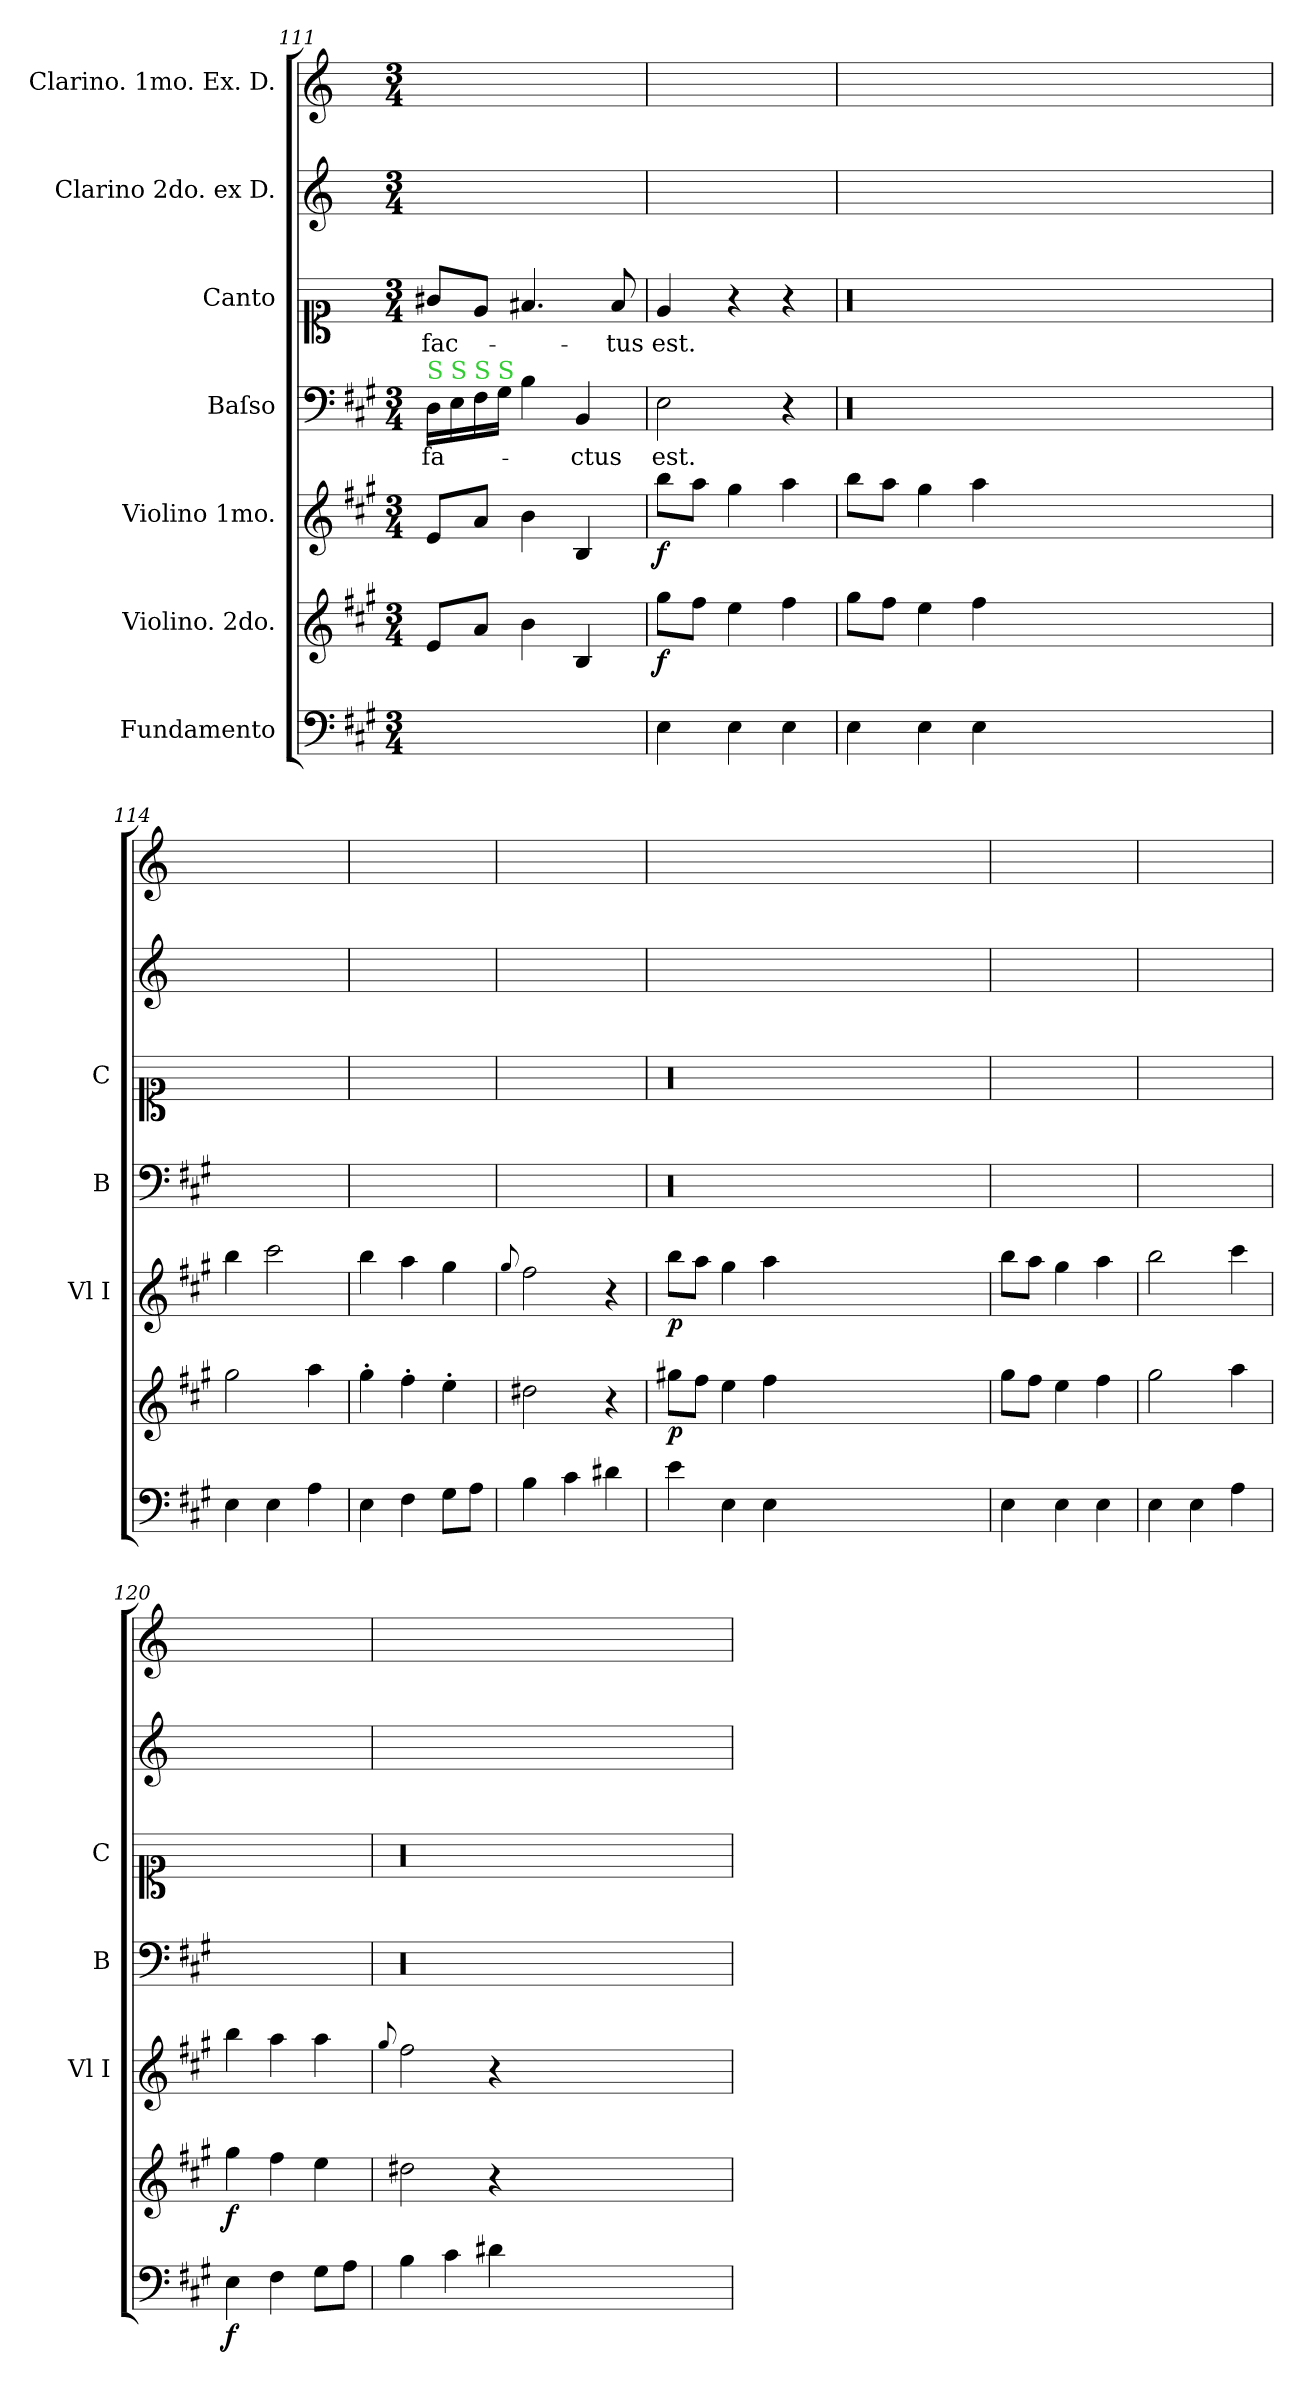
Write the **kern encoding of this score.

**kern	**dynam	**kern	**dynam	**kern	**dynam	**kern	**text	**kern	**text	**kern	**kern
*part7	*part7	*part6	*part6	*part5	*part5	*part4	*part4	*part3	*part3	*part2	*part1
*staff7	*staff7	*staff6	*staff6	*staff5	*staff5	*staff4	*staff4	*staff3	*staff3	*staff2	*staff1
*I"Fundamento	*	*I"Violino. 2do.	*	*I"Violino 1mo.	*	*I"Baſso	*	*I"Canto	*	*I"Clarino 2do. ex D.	*I"Clarino. 1mo. Ex. D.
*	*	*	*	*I'Vl I	*	*I'B	*	*I'C	*	*	*
*clefF4	*	*clefG2	*	*clefG2	*	*clefF4	*	*clefC1	*	*clefG2	*clefG2
*	*	*	*	*	*	*	*	*	*	*ITrd-1c-2	*ITrd-1c-2
*k[f#c#g#]	*	*k[f#c#g#]	*	*k[f#c#g#]	*	*k[f#c#g#]	*	*	*	*k[f#c#]	*k[f#c#]
*M3/4	*	*M3/4	*	*M3/4	*	*M3/4	*	*M3/4	*	*M3/4	*M3/4
=111	=111	=111	=111	=111	=111	=111	=111	=111	=111	=111	=111
!	!	!	!	!	!	!LO:TX:a:color=limegreen:t=S	!	!	!	!	!
2.ryy	.	8e/L	.	8e/L	.	16D\LL	fa-	8g#/L	fac-	2.ryy	2.ryy
!	!	!	!	!	!	!LO:TX:a:color=limegreen:t=S	!	!	!	!	!
.	.	.	.	.	.	16E\	.	.	.	.	.
!	!	!	!	!	!	!LO:TX:a:color=limegreen:t=S	!	!	!	!	!
.	.	8a/J	.	8a/J	.	16F#\	.	8e/J	.	.	.
!	!	!	!	!	!	!LO:TX:a:color=limegreen:t=S	!	!	!	!	!
.	.	.	.	.	.	16G#\JJ	.	.	.	.	.
.	.	4b\	.	4b\	.	4B\	.	4.f#/	.	.	.
.	.	4B/	.	4B/	.	4BB/	-ctus	.	.	.	.
.	.	.	.	.	.	.	.	8f#/	-tus	.	.
=112	=112	=112	=112	=112	=112	=112	=112	=112	=112	=112	=112
!	!	!	!	!	!LO:DY:b	!	!	!	!	!	!
4E\	.	8gg#\L	f	8bb\L	f	2E\	est.	4e/	est.	2.ryy	2.ryy
.	.	8ff#\J	.	8aa\J	.	.	.	.	.	.	.
4E\	.	4ee\	.	4gg#\	.	.	.	4r	.	.	.
4E\	.	4ff#\	.	4aa\	.	4r	.	4r	.	.	.
=113	=113	=113	=113	=113	=113	=113	=113	=113	=113	=113	=113
!	!	!	!	!	!	!LO:N:vis=00	!	!LO:N:vis=00	!	!	!
4E\	.	8gg#\L	.	8bb\L	.	0.r	.	0.r	.	2.ryy	2.ryy
.	.	8ff#\J	.	8aa\J	.	.	.	.	.	.	.
4E\	.	4ee\	.	4gg#\	.	.	.	.	.	.	.
4E\	.	4ff#\	.	4aa\	.	.	.	.	.	.	.
0ryy	.	0ryy	.	0ryy	.	.	.	.	.	0ryy	0ryy
4ryy	.	4ryy	.	4ryy	.	.	.	.	.	4ryy	4ryy
=114	=114	=114	=114	=114	=114	=114	=114	=114	=114	=114	=114
4E\	.	2gg#\	.	4bb\	.	2.ryy	.	2.ryy	.	2.ryy	2.ryy
4E\	.	.	.	2ccc#\	.	.	.	.	.	.	.
4A\	.	4aa\	.	.	.	.	.	.	.	.	.
=115	=115	=115	=115	=115	=115	=115	=115	=115	=115	=115	=115
4E\	.	4gg#'\	.	4bb\	.	2.ryy	.	2.ryy	.	2.ryy	2.ryy
4F#\	.	4ff#'\	.	4aa\	.	.	.	.	.	.	.
8G#\L	.	4ee'\	.	4gg#\	.	.	.	.	.	.	.
8A\J	.	.	.	.	.	.	.	.	.	.	.
=116	=116	=116	=116	=116	=116	=116	=116	=116	=116	=116	=116
.	.	.	.	8qqgg#/	.	.	.	.	.	.	.
4B\	.	2dd#X\	.	2ff#\	.	2.ryy	.	2.ryy	.	2.ryy	2.ryy
4c#\	.	.	.	.	.	.	.	.	.	.	.
4d#X\	.	4r	.	4r	.	.	.	.	.	.	.
=117	=117	=117	=117	=117	=117	=117	=117	=117	=117	=117	=117
!	!	!	!	!	!LO:DY:b	!LO:N:vis=00	!	!LO:N:vis=00	!	!	!
4e\	piano	8gg#X\L	p	8bb\L	p	0.r	.	0.r	.	2.ryy	2.ryy
.	.	8ff#\J	.	8aa\J	.	.	.	.	.	.	.
4E\	.	4ee\	.	4gg#\	.	.	.	.	.	.	.
4E\	.	4ff#\	.	4aa\	.	.	.	.	.	.	.
0ryy	.	0ryy	.	0ryy	.	.	.	.	.	0ryy	0ryy
4ryy	.	4ryy	.	4ryy	.	.	.	.	.	4ryy	4ryy
=118	=118	=118	=118	=118	=118	=118	=118	=118	=118	=118	=118
4E\	.	8gg#\L	.	8bb\L	.	2.ryy	.	2.ryy	.	2.ryy	2.ryy
.	.	8ff#\J	.	8aa\J	.	.	.	.	.	.	.
4E\	.	4ee\	.	4gg#\	.	.	.	.	.	.	.
4E\	.	4ff#\	.	4aa\	.	.	.	.	.	.	.
=119	=119	=119	=119	=119	=119	=119	=119	=119	=119	=119	=119
4E\	.	2gg#\	.	2bb\	.	2.ryy	.	2.ryy	.	2.ryy	2.ryy
4E\	.	.	.	.	.	.	.	.	.	.	.
4A\	.	4aa\	.	4ccc#\	.	.	.	.	.	.	.
=120	=120	=120	=120	=120	=120	=120	=120	=120	=120	=120	=120
4E\	f	4gg#\	f	4bb\	.	2.ryy	.	2.ryy	.	2.ryy	2.ryy
4F#\	.	4ff#\	.	4aa\	.	.	.	.	.	.	.
8G#\L	.	4ee\	.	4aa\	.	.	.	.	.	.	.
8A\J	.	.	.	.	.	.	.	.	.	.	.
=121	=121	=121	=121	=121	=121	=121	=121	=121	=121	=121	=121
.	.	.	.	8qqgg#/	.	.	.	.	.	.	.
!	!	!	!	!	!	!LO:N:vis=00	!	!LO:N:vis=00	!	!	!
4B\	.	2dd#X\	.	2ff#\	.	0.r	.	0.r	.	2.ryy	2.ryy
4c#\	.	.	.	.	.	.	.	.	.	.	.
4d#X\	.	4r	.	4r	.	.	.	.	.	.	.
0ryy	.	0ryy	.	0ryy	.	.	.	.	.	0ryy	0ryy
4ryy	.	4ryy	.	4ryy	.	.	.	.	.	4ryy	4ryy
=	=	=	=	=	=	=	=	=	=	=	=
*-	*-	*-	*-	*-	*-	*-	*-	*-	*-	*-	*-
